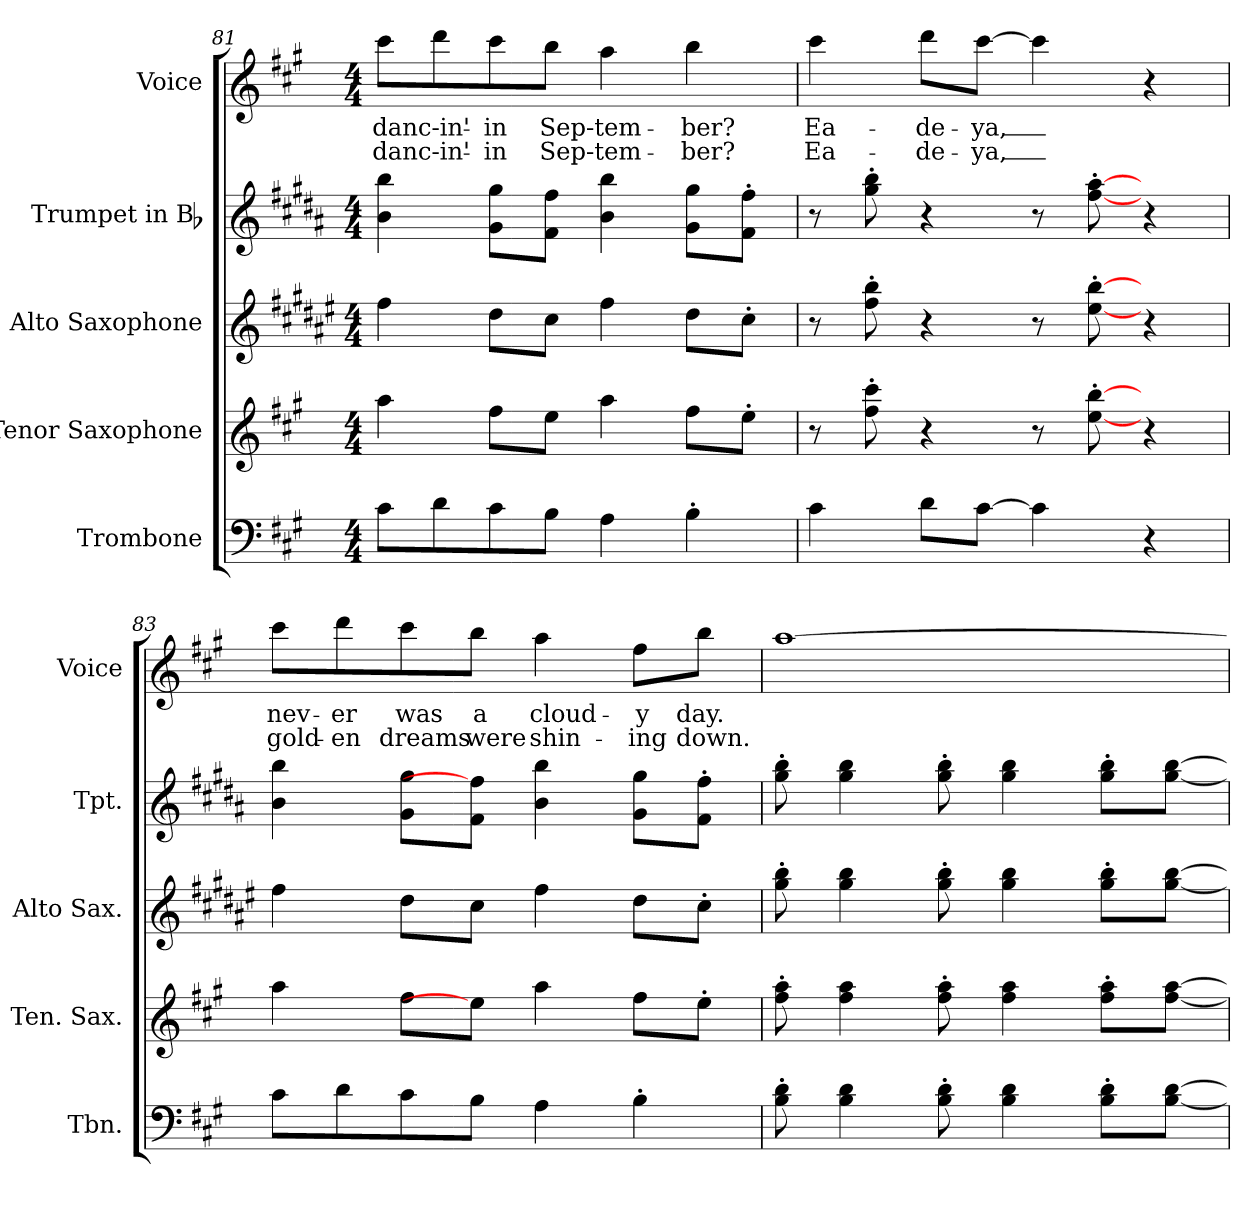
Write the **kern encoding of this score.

**kern	**kern	**kern	**kern	**kern	**text	**text
*part5	*part4	*part3	*part2	*part1	*part1	*part1
*staff5	*staff4	*staff3	*staff2	*staff1	*staff1	*staff1
*I"Trombone	*I"Tenor Saxophone	*I"Alto Saxophone	*I"Trumpet in Bb	*I"Voice	*	*
*I'Tbn.	*I'Ten. Sax.	*I'Alto Sax.	*I'Tpt.	*I'Voice	*	*
*clefF4	*clefG2	*clefG2	*clefG2	*clefG2	*	*
*	*ITrd8c14	*ITrd5c9	*ITrd1c2	*	*	*
*k[f#c#g#]	*k[f#c#g#]	*k[f#c#g#]	*k[f#c#g#]	*k[f#c#g#]	*	*
*A:	*A:	*A:	*A:	*A:	*	*
*M4/4	*M4/4	*M4/4	*M4/4	*M4/4	*	*
=81	=81	=81	=81	=81	=81	=81
!	!	!	!	!	!LO:LY:b:color=#000000	!LO:LY:b:color=#000000
8c#i\L	4ai\	4ai\	4ai\ 4aai	8ccc#i\L	danc-in'-	danc-in'-
8di\	.	.	.	8dddi\	.	.
!	!	!	!	!	!LO:LY:b:color=#000000	!LO:LY:b:color=#000000
8c#i\	8f#i\L	8f#i\L	8f#i\ 8ff#iL	8ccc#i\	in	in
!	!	!	!	!	!LO:LY:b:color=#000000	!LO:LY:b:color=#000000
8Bi\J	8ei\J	8ei\J	8ei\ 8eeiJ	8bbi\J	Sep-tem-	Sep-tem-
4Ai\	4ai\	4ai\	4ai\ 4aai	4aai\	.	.
!	!	!	!	!	!LO:LY:b:color=#000000	!LO:LY:b:color=#000000
4B'i\	8f#i\L	8f#i\L	8f#i\ 8ff#iL	4bbi\	ber?	ber?
.	8e'i\J	8e'i\J	8ei\' 8eei'J	.	.	.
=82	=82	=82	=82	=82	=82	=82
!	!	!	!	!	!LO:LY:b:color=#000000	!LO:LY:b:color=#000000
4c#i\	8r	8r	8r	4ccc#i\	Ea-	Ea-
.	8f#i\' 8cc#i'	8ai\' 8ddi'	8ff#i\' 8aai'	.	.	.
!	!	!	!	!	!LO:LY:b:color=#000000	!LO:LY:b:color=#000000
8di\L	4r	4r	4r	8dddi\L	de-	de-
!	!	!	!	!	!LO:LY:b:color=#000000	!LO:LY:b:color=#000000
[8c#i\J	.	.	.	[8ccc#i\J	ya,_	ya,_
4c#i\]	8r	8r	8r	4ccc#i\]	.	.
.	[8ei\' [8bi'	[8g#i\' [8ddi'	[8eei\' [8gg#i'	.	.	.
4r	4r	4r	4r	4r	.	.
!!LO:PB:g=z
=83	=83	=83	=83	=83	=83	=83
!	!	!	!	!	!LO:LY:b:color=#000000	!LO:LY:b:color=#000000
8c#i\L	4ai\	4ai\	4ai\ 4aai	8ccc#i\L	nev-	gold-
!	!	!	!	!	!LO:LY:b:color=#000000	!LO:LY:b:color=#000000
8di\	.	.	.	8dddi\	er	en
!	!	!	!	!	!LO:LY:b:color=#000000	!LO:LY:b:color=#000000
8c#i\	8f#i\L	8f#i\L	8f#i\ 8ff#iL	8ccc#i\	was	dreams
!	!	!	!	!	!LO:LY:b:color=#000000	!LO:LY:b:color=#000000
8Bi\J	8ei\J]	8ei\J	8ei\ 8eei]J	8bbi\J	a	were
!	!	!	!	!	!LO:LY:b:color=#000000	!LO:LY:b:color=#000000
4Ai\	4ai\	4ai\	4ai\ 4aai	4aai\	cloud-	shin-
!	!	!	!	!	!LO:LY:b:color=#000000	!LO:LY:b:color=#000000
4B'i\	8f#i\L	8f#i\L	8f#i\ 8ff#iL	8ff#i\L	y	ing
!	!	!	!	!	!LO:LY:b:color=#000000	!LO:LY:b:color=#000000
.	8e'i\J	8e'i\J	8ei\' 8eei'J	8bbi\J	day.	down.
=84	=84	=84	=84	=84	=84	=84
8Bi\' 8di'	8f#i\' 8ai'	8bi\' 8ddi'	8ff#i\' 8aai'	[1aai	.	.
4Bi\ 4di	4f#i\ 4ai	4bi\ 4ddi	4ff#i\ 4aai	.	.	.
8Bi\' 8di'	8f#i\' 8ai'	8bi\' 8ddi'	8ff#i\' 8aai'	.	.	.
4Bi\ 4di	4f#i\ 4ai	4bi\ 4ddi	4ff#i\ 4aai	.	.	.
8Bi\' 8di'L	8f#i\' 8ai'L	8bi\' 8ddi'L	8ff#i\' 8aai'L	.	.	.
[8Bi\ [8diJ	[8f#i\ [8aiJ	[8bi\ [8ddiJ	[8ff#i\ [8aaiJ	.	.	.
=	=	=	=	=	=	=
*-	*-	*-	*-	*-	*-	*-
